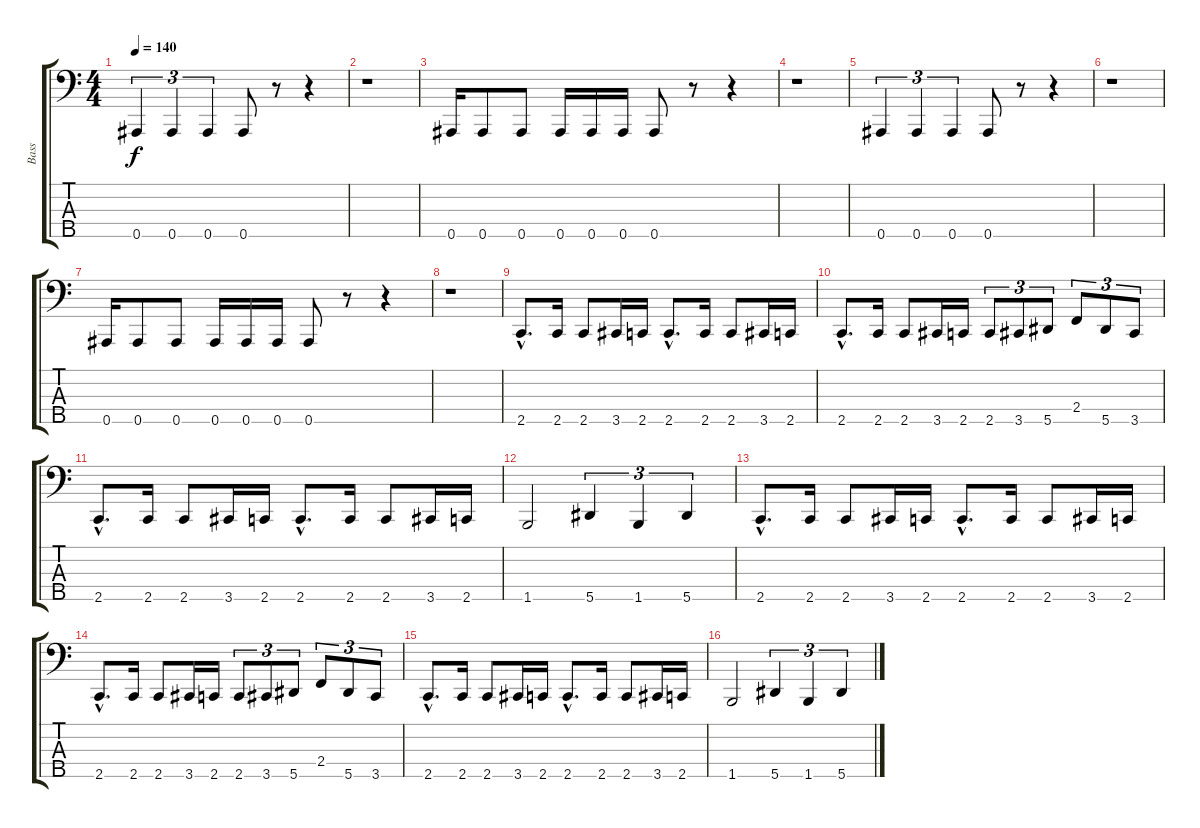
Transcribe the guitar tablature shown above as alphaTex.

\track ("Bass" "Bass") {instrument electricbassfinger}
\staff {score tabs}
\tuning (Gb2 Db2 Ab1 Eb1 Bb0) {hide}
\ts (4 4)
\tempo 140
\clef f4
\ks c
0.5.4{tu (3 2) dy f} 0.5.4{tu (3 2)} 0.5.4{tu (3 2)} 0.5.8 r.8 r.4 |
r.1 |
0.5.16 0.5.8 0.5.8 0.5.16 0.5.16 0.5.16 0.5.8 r.8 r.4 |
r.1 |
0.5.4{tu (3 2)} 0.5.4{tu (3 2)} 0.5.4{tu (3 2)} 0.5.8 r.8 r.4 |
r.1 |
0.5.16 0.5.8 0.5.8 0.5.16 0.5.16 0.5.16 0.5.8 r.8 r.4 |
r.1 |
2.5{hac}.8{d} 2.5.16 2.5.8 3.5.16 2.5.16 2.5{hac}.8{d} 2.5.16 2.5.8 3.5.16 2.5.16 |
2.5{hac}.8{d} 2.5.16 2.5.8 3.5.16 2.5.16 2.5.8{tu (3 2)} 3.5.8{tu (3 2)} 5.5.8{tu (3 2)} 2.4.8{tu (3 2)} 5.5.8{tu (3 2)} 3.5.8{tu (3 2)} |
2.5{hac}.8{d} 2.5.16 2.5.8 3.5.16 2.5.16 2.5{hac}.8{d} 2.5.16 2.5.8 3.5.16 2.5.16 |
1.5.2 5.5.4{tu (3 2)} 1.5.4{tu (3 2)} 5.5.4{tu (3 2)} |
2.5{hac}.8{d} 2.5.16 2.5.8 3.5.16 2.5.16 2.5{hac}.8{d} 2.5.16 2.5.8 3.5.16 2.5.16 |
2.5{hac}.8{d} 2.5.16 2.5.8 3.5.16 2.5.16 2.5.8{tu (3 2)} 3.5.8{tu (3 2)} 5.5.8{tu (3 2)} 2.4.8{tu (3 2)} 5.5.8{tu (3 2)} 3.5.8{tu (3 2)} |
2.5{hac}.8{d} 2.5.16 2.5.8 3.5.16 2.5.16 2.5{hac}.8{d} 2.5.16 2.5.8 3.5.16 2.5.16 |
1.5.2 5.5.4{tu (3 2)} 1.5.4{tu (3 2)} 5.5.4{tu (3 2)}
